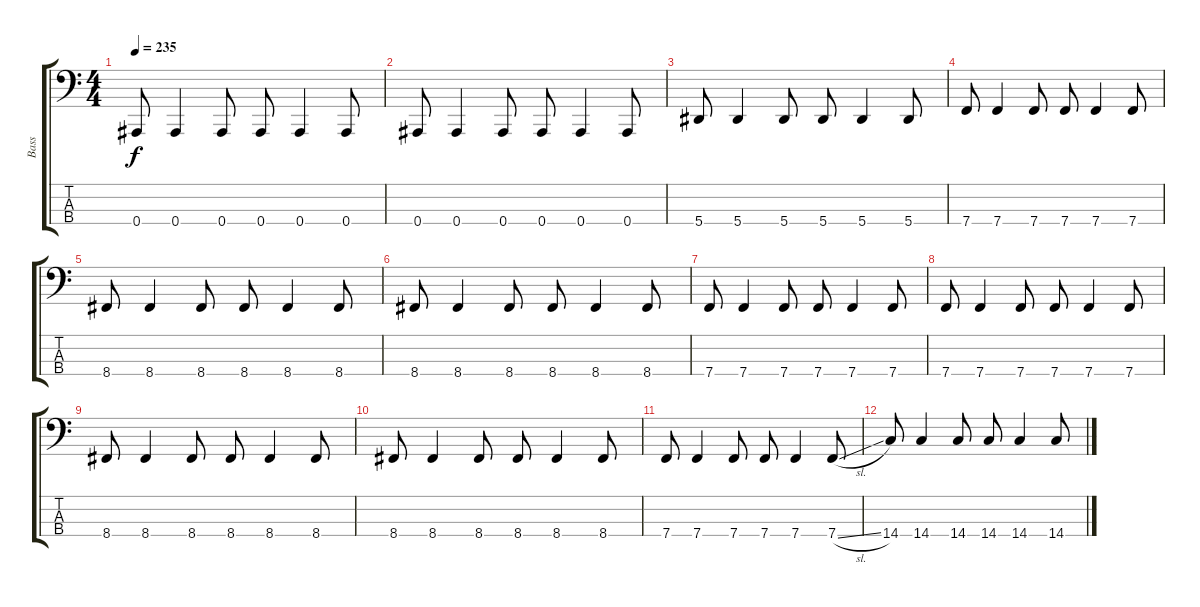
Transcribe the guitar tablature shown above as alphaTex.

\track ("Bass" "Bass") {instrument electricbasspick}
\staff {score tabs}
\tuning (Eb2 Bb1 F1 Bb0) {hide}
\ts (4 4)
\tempo 235
\clef f4
\ks c
0.4.8{dy f volume 0} 0.4.4 0.4.8 0.4.8 0.4.4 0.4.8 |
0.4.8 0.4.4 0.4.8 0.4.8 0.4.4 0.4.8 |
5.4.8 5.4.4 5.4.8 5.4.8 5.4.4 5.4.8 |
7.4.8 7.4.4 7.4.8 7.4.8 7.4.4 7.4.8 |
8.4.8 8.4.4 8.4.8 8.4.8 8.4.4 8.4.8 |
8.4.8 8.4.4 8.4.8 8.4.8 8.4.4 8.4.8 |
7.4.8 7.4.4 7.4.8 7.4.8 7.4.4 7.4.8 |
7.4.8 7.4.4 7.4.8 7.4.8 7.4.4 7.4.8 |
8.4.8 8.4.4 8.4.8 8.4.8 8.4.4 8.4.8 |
8.4.8 8.4.4 8.4.8 8.4.8 8.4.4 8.4.8 |
7.4.8 7.4.4 7.4.8 7.4.8 7.4.4 7.4{sl}.8 |
14.4.8 14.4.4 14.4.8 14.4.8 14.4.4 14.4.8
